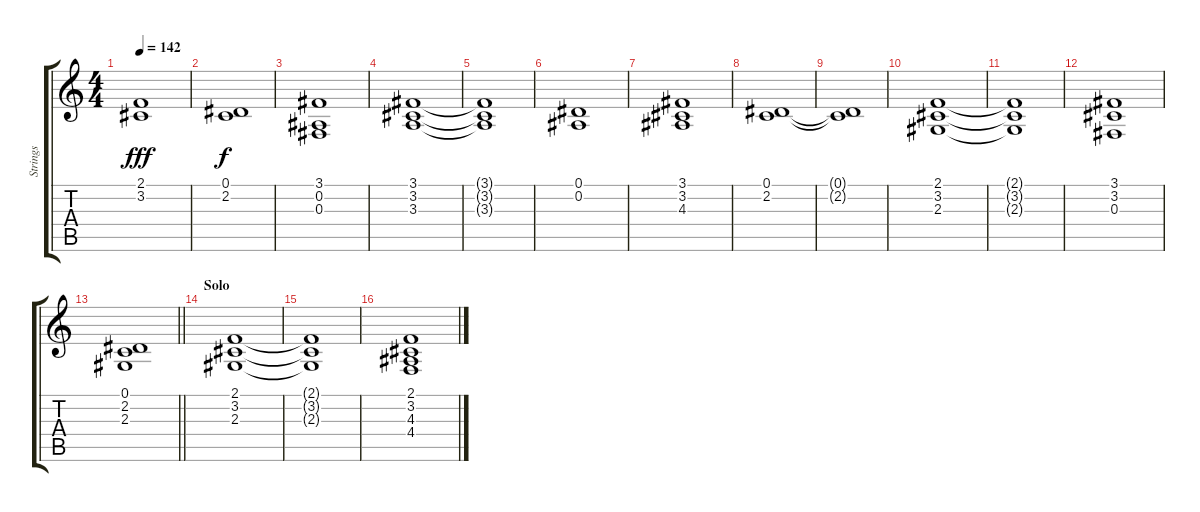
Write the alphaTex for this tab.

\track ("Strings" "Strings") {instrument stringensemble2}
\staff {score tabs}
\tuning (Eb4 Bb3 Gb3 Db3 Ab2 Eb2) {hide}
\ts (4 4)
\tempo 142
\clef g2
\ks c
(2.1 3.2).1{dy fff} |
(0.1 2.2).1{dy f} |
(3.1 0.2 0.3).1 |
(3.1 3.2 3.3).1 |
(3.1{t} 3.2{t} 3.3{t}).1 |
(0.1 0.2).1 |
(3.1 3.2 4.3).1 |
(0.1 2.2).1 |
(0.1{t} 2.2{t}).1 |
(2.1 3.2 2.3).1 |
(2.1{t} 3.2{t} 2.3{t}).1 |
(3.1 3.2 0.3).1 |
\barLineRight lightlight
(0.1 2.2 2.3).1 |
\section ("" "Solo")
(2.1 3.2 2.3).1 |
(2.1{t} 3.2{t} 2.3{t}).1 |
(2.1 3.2 4.3 4.4).1
